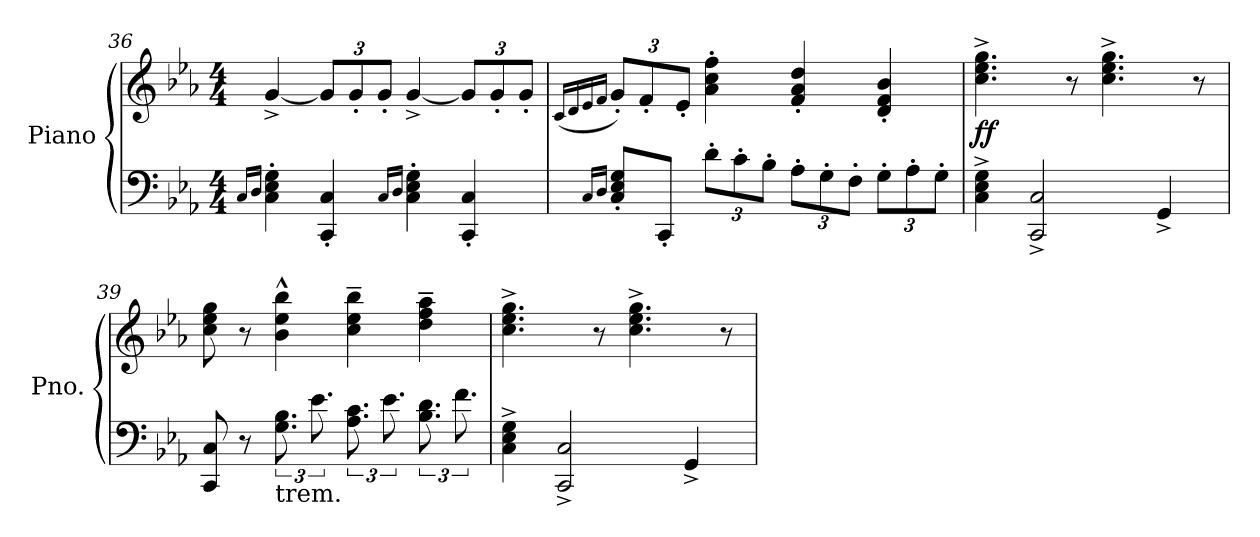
**kern	**kern	**dynam
*part1	*part1	*part1
*staff2	*staff1	*staff1/2
*I"Piano	*	*
*I'Pno.	*	*
*clefF4	*clefG2	*
*k[b-e-a-]	*k[b-e-a-]	*
*M4/4	*M4/4	*
=36	=36	=36
16qC/LL	.	.
16qD/JJ	.	.
4C\' 4E-\' 4G\'	[4g^/	.
*	*Xbrackettup	*
4CC/' 4C/'	12g/L]	.
.	12g'/	.
.	12g'/J	.
16qC/LL	.	.
16qD/JJ	.	.
4C\' 4E-\' 4G\'	[4g^/	.
4CC/' 4C/'	12g/L]	.
.	12g'/	.
.	12g'/J	.
!!LO:LB:g=z
=37	=37	=37
.	(<16qc/LL	.
.	16qd/	.
16qC/LL	16qe-/	.
16qD/JJ	16qf/JJ	.
8C/' 8E-/' 8G/'L	12g'/L)	.
.	12f'/	.
8CC'/J	.	.
.	12e-'/J	.
*Xbrackettup	*	*
12d'\L	4a-\' 4cc\' 4ff\'	.
12c'\	.	.
12B-'\J	.	.
12A-'\L	4f/' 4a-/' 4dd/'	.
12G'\	.	.
12F'\J	.	.
12G'\L	4d/' 4f/' 4b-/'	.
12A-'\	.	.
12G'\J	.	.
=38	=38	=38
!	!	!LO:DY:b
4C\^ 4E-\^ 4G\^	4.cc\^ 4.ee-\^ 4.gg\^	ff
2CC/^ 2C/^	.	.
.	8r	.
.	4.cc\^ 4.ee-\^ 4.gg\^	.
4GG^/	.	.
.	8r	.
=39	=39	=39
8CC/ 8C/	8cc\ 8ee-\ 8gg\	.
8r	8r	.
*brackettup	*	*
!LO:TX:b:t=trem.	!	!
12.G\ 12.B-\	4b-\^^ 4ee-\^^ 4bb-\^^	.
12.e-\	.	.
12.A-\ 12.c\	4cc\~ 4ee-\~ 4bb-\~	.
12.e-\	.	.
12.B-\ 12.d\	4dd\~ 4ff\~ 4aa-\~	.
12.f\	.	.
=40	=40	=40
4C\^ 4E-\^ 4G\^	4.cc\^ 4.ee-\^ 4.gg\^	.
2CC/^ 2C/^	.	.
.	8r	.
.	4.cc\^ 4.ee-\^ 4.gg\^	.
4GG^/	.	.
.	8r	.
=	=	=
*-	*-	*-
